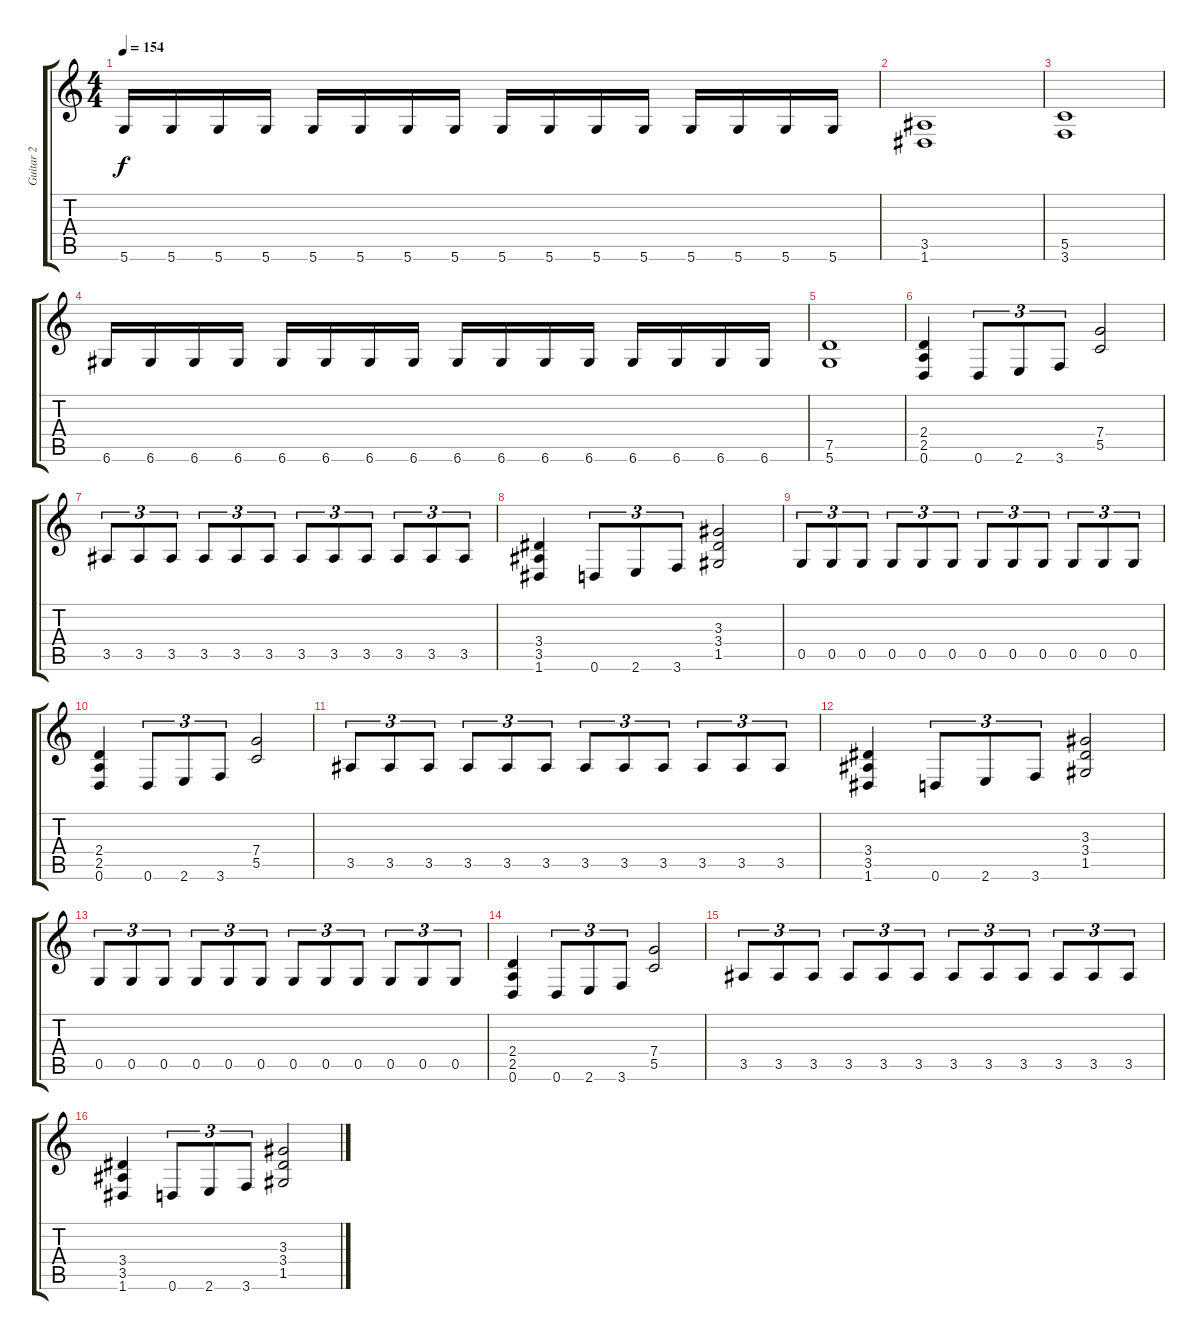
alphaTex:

\track ("Guitar 2" "Guitar 2") {instrument distortionguitar}
\staff {score tabs}
\tuning (D4 A3 F3 C3 G2 D2) {hide}
\ts (4 4)
\tempo 154
\clef g2
\ks c
5.6.16{dy f} 5.6.16 5.6.16 5.6.16 5.6.16 5.6.16 5.6.16 5.6.16 5.6.16 5.6.16 5.6.16 5.6.16 5.6.16 5.6.16 5.6.16 5.6.16 |
(3.5 1.6).1 |
(5.5 3.6).1 |
6.6.16 6.6.16 6.6.16 6.6.16 6.6.16 6.6.16 6.6.16 6.6.16 6.6.16 6.6.16 6.6.16 6.6.16 6.6.16 6.6.16 6.6.16 6.6.16 |
(7.5 5.6).1 |
(2.4 2.5 0.6).4 0.6.8{tu (3 2)} 2.6.8{tu (3 2)} 3.6.8{tu (3 2)} (7.4 5.5).2 |
3.5.8{tu (3 2)} 3.5.8{tu (3 2)} 3.5.8{tu (3 2)} 3.5.8{tu (3 2)} 3.5.8{tu (3 2)} 3.5.8{tu (3 2)} 3.5.8{tu (3 2)} 3.5.8{tu (3 2)} 3.5.8{tu (3 2)} 3.5.8{tu (3 2)} 3.5.8{tu (3 2)} 3.5.8{tu (3 2)} |
(3.4 3.5 1.6).4 0.6.8{tu (3 2)} 2.6.8{tu (3 2)} 3.6.8{tu (3 2)} (3.3 3.4 1.5).2 |
0.5.8{tu (3 2)} 0.5.8{tu (3 2)} 0.5.8{tu (3 2)} 0.5.8{tu (3 2)} 0.5.8{tu (3 2)} 0.5.8{tu (3 2)} 0.5.8{tu (3 2)} 0.5.8{tu (3 2)} 0.5.8{tu (3 2)} 0.5.8{tu (3 2)} 0.5.8{tu (3 2)} 0.5.8{tu (3 2)} |
(2.4 2.5 0.6).4 0.6.8{tu (3 2)} 2.6.8{tu (3 2)} 3.6.8{tu (3 2)} (7.4 5.5).2 |
3.5.8{tu (3 2)} 3.5.8{tu (3 2)} 3.5.8{tu (3 2)} 3.5.8{tu (3 2)} 3.5.8{tu (3 2)} 3.5.8{tu (3 2)} 3.5.8{tu (3 2)} 3.5.8{tu (3 2)} 3.5.8{tu (3 2)} 3.5.8{tu (3 2)} 3.5.8{tu (3 2)} 3.5.8{tu (3 2)} |
(3.4 3.5 1.6).4 0.6.8{tu (3 2)} 2.6.8{tu (3 2)} 3.6.8{tu (3 2)} (3.3 3.4 1.5).2 |
0.5.8{tu (3 2)} 0.5.8{tu (3 2)} 0.5.8{tu (3 2)} 0.5.8{tu (3 2)} 0.5.8{tu (3 2)} 0.5.8{tu (3 2)} 0.5.8{tu (3 2)} 0.5.8{tu (3 2)} 0.5.8{tu (3 2)} 0.5.8{tu (3 2)} 0.5.8{tu (3 2)} 0.5.8{tu (3 2)} |
(2.4 2.5 0.6).4 0.6.8{tu (3 2)} 2.6.8{tu (3 2)} 3.6.8{tu (3 2)} (7.4 5.5).2 |
3.5.8{tu (3 2)} 3.5.8{tu (3 2)} 3.5.8{tu (3 2)} 3.5.8{tu (3 2)} 3.5.8{tu (3 2)} 3.5.8{tu (3 2)} 3.5.8{tu (3 2)} 3.5.8{tu (3 2)} 3.5.8{tu (3 2)} 3.5.8{tu (3 2)} 3.5.8{tu (3 2)} 3.5.8{tu (3 2)} |
(3.4 3.5 1.6).4 0.6.8{tu (3 2)} 2.6.8{tu (3 2)} 3.6.8{tu (3 2)} (3.3 3.4 1.5).2
